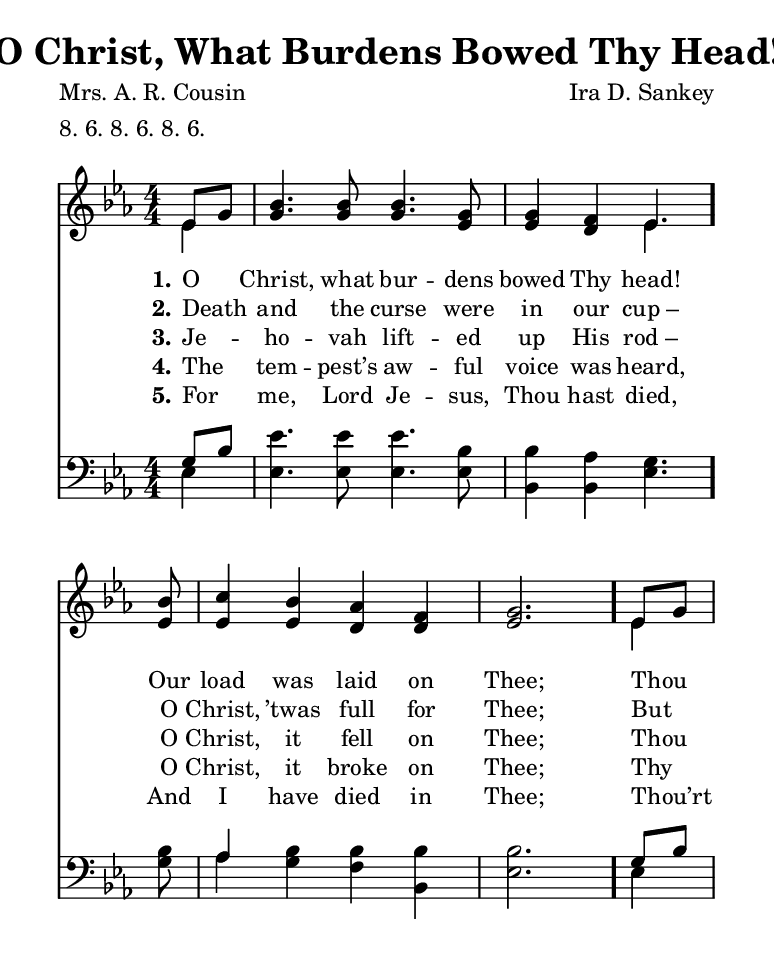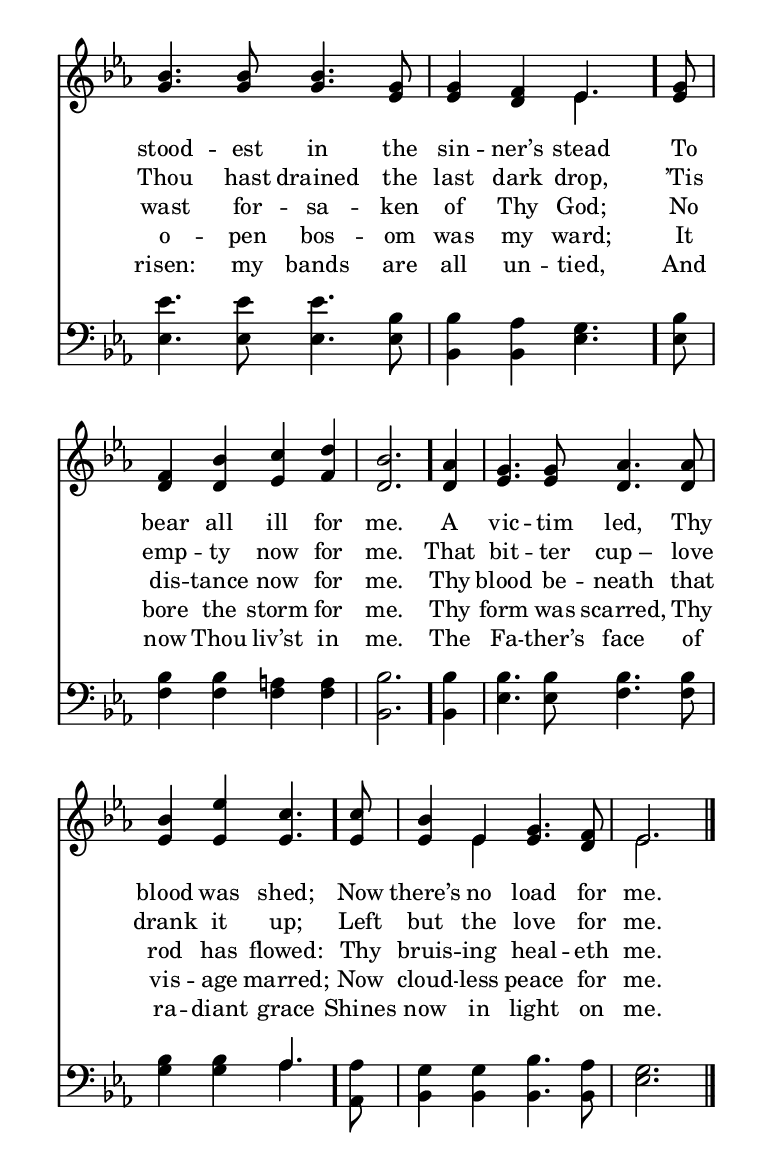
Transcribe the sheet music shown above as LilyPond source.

\include "common/global.ily"
\paper {
  \include "common/paper.ily"
  ragged-bottom = ##t
  ragged-last-bottom = ##t
  systems-per-page = #(cond (is-eogsized 3) (#t #f))
}

\header{
  %gospel
  hymnnumber = "33"
  title = "O Christ, What Burdens Bowed Thy Head!"
  tunename = ""
  meter = "8. 6. 8. 6. 8. 6."
  poet = "Mrs. A. R. Cousin"
  composer = "Ira D. Sankey"
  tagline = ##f
}

% for fermata in MIDI
ta = { \tempo 4=80 }
tb = { \tempo 4=40 }

patternAA = { c8[ c8] | c4. c8 c4. c8 | c4 c4 c4. }
patternAB = { c4      | c4. c8 c4. c8 | c4 c4 c4. }

patternBA = { c8 | c4 c4 c4  c4 | c2. }
patternBB = { c8 | c4 c4 c4. c8 | c2. }

global = {
  \include "common/overrides.ily"
  \override Staff.TimeSignature.style = #'numbered
  \time 4/4
  \override Score.MetronomeMark.transparent = ##t % hide all fermata changes too
  \ta
  \key ees \major
  \partial 4
  \autoBeamOff
}

notesSoprano = {
\global
\relative c' {

  \changePitch \patternAA { ees g | bes bes bes g | g f ees   }
  \changePitch \patternBA { bes'  | c bes aes f   | g         }
  \changePitch \patternAA { ees g | bes bes bes g | g f ees   }
  \changePitch \patternBA { g     | f bes c d     | bes       }
  \changePitch \patternAB { aes   | g g aes aes   | bes ees c }
  \changePitch \patternBB { c     | bes ees, g f  | ees       }

  \bar "|."

}
}

notesAlto = {
\global
\relative e' {

  \changePitch \patternAB { ees | g g g ees     | ees d ees   }
  \changePitch \patternBA { ees | ees ees d d   | ees         }
  \changePitch \patternAB { ees | g g g ees     | ees d ees   }
  \changePitch \patternBA { ees | d d ees f     | d           }
  \changePitch \patternAB { d   | ees ees d d   | ees ees ees }
  \changePitch \patternBB { ees | ees ees ees d | ees         }

}
}

notesTenor = {
\global
\relative a {

  \changePitch \patternAA { g bes | ees ees ees bes | bes aes g   }
  \changePitch \patternBA { bes   | aes bes bes bes | bes         }
  \changePitch \patternAA { g bes | ees ees ees bes | bes aes g   }
  \changePitch \patternBA { bes   | bes bes a a     | bes         }
  \changePitch \patternAB { bes   | bes bes bes bes | bes bes aes }
  \changePitch \patternBB { aes   | g g bes aes     | g           }

}
}

notesBass = {
\global
\relative f {

  \changePitch \patternAB { ees  | ees ees ees ees | bes bes ees }
  \changePitch \patternBA { g    | aes g f bes,    | ees         }
  \changePitch \patternAB { ees  | ees ees ees ees | bes bes ees }
  \changePitch \patternBA { ees  | f f f f         | bes,        }
  \changePitch \patternAB { bes  | ees ees f f     | g g aes     }
  \changePitch \patternBB { aes, | bes bes bes bes | ees         }

}
}

wordsA = \lyricmode {
\set stanza = "1."

O Christ, what bur -- dens bowed Thy head! \bar "."
Our load was laid on Thee; \bar "." \eogbreak
Thou stood -- est in the sin -- ner’s stead \bar "."
To bear all ill for me. \bar "." \eogbreak
A vic -- tim led, Thy blood was shed; \bar "."
Now there’s no load for me. \bar "." \eogbreak

}

wordsB = \lyricmode {
\set stanza = "2."

Death and the curse were in our cup_–
O Christ, ’twas full for Thee;
But Thou hast drained the last dark drop,
’Tis emp -- ty now for me.
That bit -- ter cup_– love drank it up;
Left but the love for me.

}

wordsC = \lyricmode {
\set stanza = "3."

Je -- ho -- vah lift -- ed up His rod_–
O Christ, it fell on Thee;
Thou wast for -- sa -- ken of Thy God;
No dis -- tance now for me.
Thy blood be -- neath that rod has flowed:
Thy bruis -- ing heal -- eth me.

}

wordsD = \lyricmode {
\set stanza = "4."

The tem -- pest’s aw -- ful voice was heard,
O Christ, it broke on Thee;
Thy o -- pen bos -- om was my ward;
It bore the storm for me.
Thy form was scarred, Thy vis -- age marred;
Now cloud -- less peace for me.

}

wordsE = \lyricmode {
\set stanza = "5."

For me, Lord Je -- sus, Thou hast died,
And I have died in Thee;
Thou’rt risen: my bands are all un -- tied,
And now Thou liv’st in me.
The Fa -- ther’s face of ra -- diant grace
Shines now in light on me.

}

\score {
  \context ChoirStaff <<
    \context Staff = upper <<
      \set Staff.autoBeaming = ##f
      \set ChoirStaff.systemStartDelimiter = #'SystemStartBar
      \set ChoirStaff.printPartCombineTexts = ##f
      \partcombine #'(2 . 11) \notesSoprano \notesAlto
      \context NullVoice = sopranos { \voiceOne << \notesSoprano >> }
      \context Lyrics = one   \lyricsto sopranos \wordsA
      \context Lyrics = two   \lyricsto sopranos \wordsB
      \context Lyrics = three \lyricsto sopranos \wordsC
      \context Lyrics = four  \lyricsto sopranos \wordsD
      \context Lyrics = five  \lyricsto sopranos \wordsE
    >>
    \context Staff = men <<
      \set Staff.autoBeaming = ##f
      \clef bass
      \set ChoirStaff.printPartCombineTexts = ##f
      \partcombine #'(2 . 11) \notesTenor \notesBass
    >>
  >>
  \layout {
    \include "common/layout.ily"
  }
  #(cond ((ly:get-option 'eog-midi-permitted) #{ \midi{
    \include "common/midi.ily"
  } #}))
}

\version "2.19.49"  % necessary for upgrading to future LilyPond versions.

% vi:set et ts=2 sw=2 ai nocindent syntax=lilypond:
